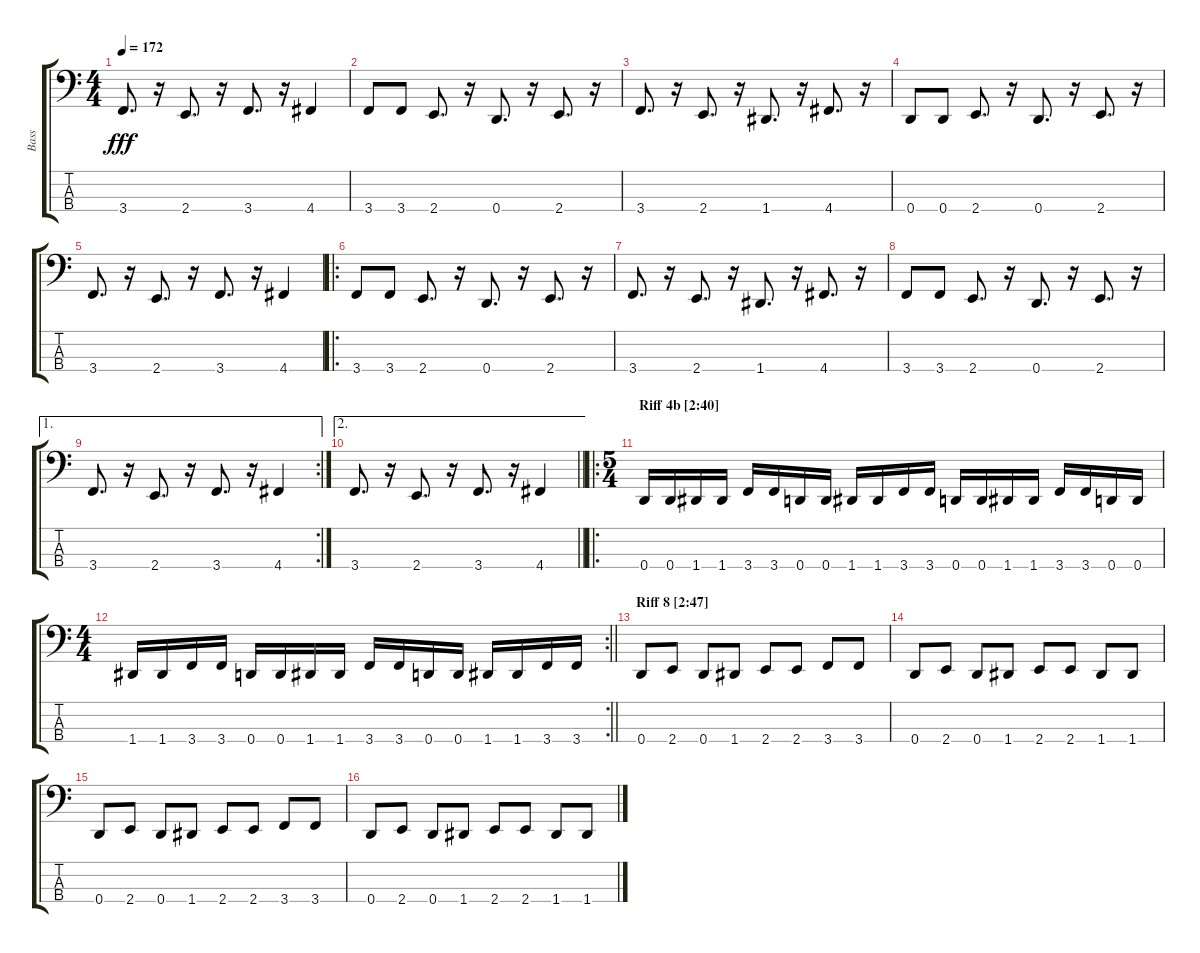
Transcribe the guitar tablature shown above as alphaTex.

\track ("Bass" "Bass") {instrument electricbassfinger}
\staff {score tabs}
\tuning (F2 C2 G1 D1) {hide}
\ts (4 4)
\tempo 172
\clef f4
\ks c
3.4.8{d dy fff} r.16 2.4.8{d} r.16 3.4.8{d} r.16 4.4.4 |
3.4.8 3.4.8 2.4.8{d} r.16 0.4.8{d} r.16 2.4.8{d} r.16 |
3.4.8{d} r.16 2.4.8{d} r.16 1.4.8{d} r.16 4.4.8{d} r.16 |
0.4.8 0.4.8 2.4.8{d} r.16 0.4.8{d} r.16 2.4.8{d} r.16 |
3.4.8{d} r.16 2.4.8{d} r.16 3.4.8{d} r.16 4.4.4 |
\ro
3.4.8 3.4.8 2.4.8{d} r.16 0.4.8{d} r.16 2.4.8{d} r.16 |
3.4.8{d} r.16 2.4.8{d} r.16 1.4.8{d} r.16 4.4.8{d} r.16 |
3.4.8 3.4.8 2.4.8{d} r.16 0.4.8{d} r.16 2.4.8{d} r.16 |
\ae 1
\rc 2
3.4.8{d} r.16 2.4.8{d} r.16 3.4.8{d} r.16 4.4.4 |
\ae 2
\barLineRight lightlight
3.4.8{d} r.16 2.4.8{d} r.16 3.4.8{d} r.16 4.4.4 |
\ro
\ts (5 4)
\section ("" "Riff 4b [2:40]")
0.4.16 0.4.16 1.4.16 1.4.16 3.4.16 3.4.16 0.4.16 0.4.16 1.4.16 1.4.16 3.4.16 3.4.16 0.4.16 0.4.16 1.4.16 1.4.16 3.4.16 3.4.16 0.4.16 0.4.16 |
\rc 2
\ts (4 4)
\barLineRight lightlight
1.4.16 1.4.16 3.4.16 3.4.16 0.4.16 0.4.16 1.4.16 1.4.16 3.4.16 3.4.16 0.4.16 0.4.16 1.4.16 1.4.16 3.4.16 3.4.16 |
\section ("" "Riff 8 [2:47]")
0.4.8 2.4.8 0.4.8 1.4.8 2.4.8 2.4.8 3.4.8 3.4.8 |
0.4.8 2.4.8 0.4.8 1.4.8 2.4.8 2.4.8 1.4.8 1.4.8 |
0.4.8 2.4.8 0.4.8 1.4.8 2.4.8 2.4.8 3.4.8 3.4.8 |
0.4.8 2.4.8 0.4.8 1.4.8 2.4.8 2.4.8 1.4.8 1.4.8
